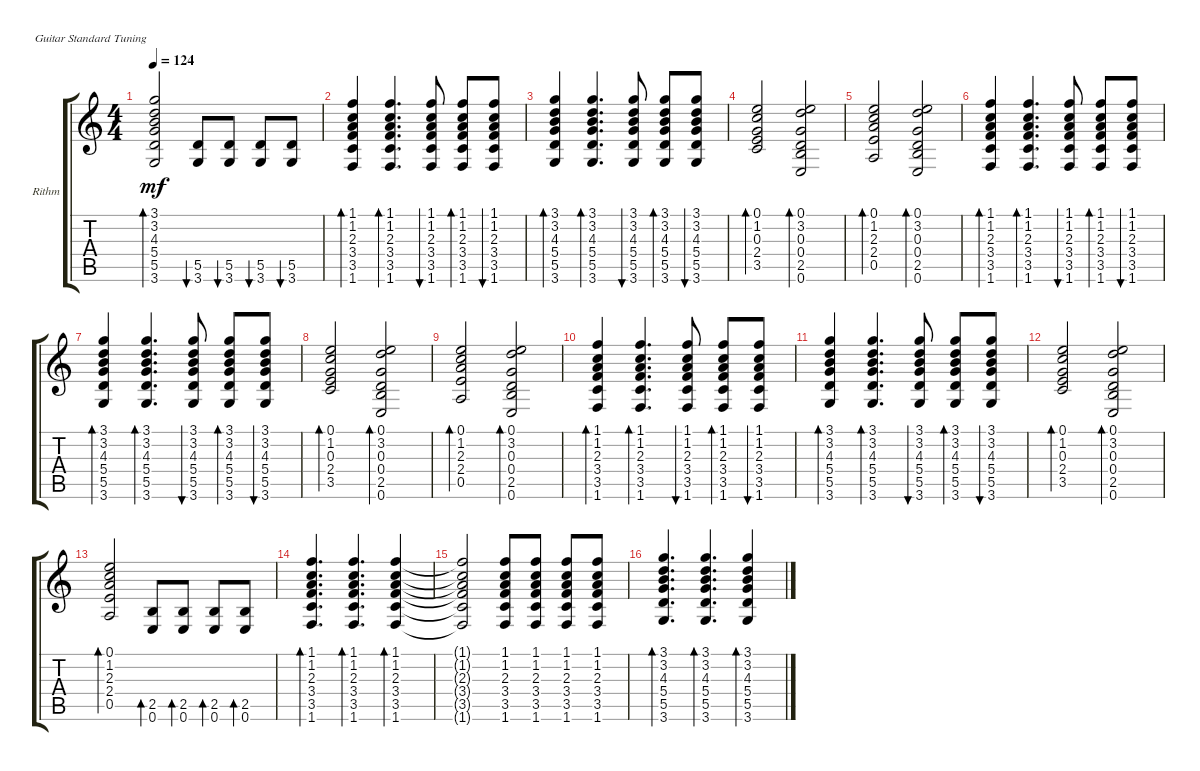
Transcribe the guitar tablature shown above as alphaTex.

\defaultSystemsLayout 4
\bracketExtendMode groupsimilarinstruments
\firstSystemTrackNameOrientation horizontal
\otherSystemsTrackNameOrientation horizontal
\track ("Rithm" "Rithm") {instrument electricguitarclean}
\staff {score tabs}
\tuning (E4 B3 G3 D3 A2 E2)
\ts (4 4)
\tempo 124
\clef g2
\ks c
(3.6 5.5 5.4 4.3 3.2 3.1).2{bd 114 dy mf} (3.6 5.5).8{bu 114} (3.6 5.5).8{bu 114} (3.6 5.5).8{bu 114} (3.6 5.5).8{bu 114} |
(1.6 3.5 3.4 2.3 1.2 1.1).4{bd 120} (1.6 3.5 3.4 2.3 1.2 1.1).4{d bd 122} (1.6 3.5 3.4 2.3 1.2 1.1).8{bu 119} (1.6 3.5 3.4 2.3 1.2 1.1).8{bd 119} (1.6 3.5 3.4 2.3 1.2 1.1).8{bu 119} |
(3.6 5.5 5.4 4.3 3.2 3.1).4{bd 114} (3.6 5.5 5.4 4.3 3.2 3.1).4{d bd 114} (3.6 5.5 5.4 4.3 3.2 3.1).8{bu 114} (3.6 5.5 5.4 4.3 3.2 3.1).8{bd 114} (3.6 5.5 5.4 4.3 3.2 3.1).8{bu 114} |
(3.5 2.4 0.3 1.2 0.1).2{bd 118} (2.5 0.4 0.3 3.2 0.1 0.6).2{bd 114} |
(0.5 2.4 2.3 1.2 0.1).2{bd 115} (2.5 0.4 0.3 3.2 0.1 0.6).2{bd 114} |
(1.6 3.5 3.4 2.3 1.2 1.1).4{bd 120} (1.6 3.5 3.4 2.3 1.2 1.1).4{d bd 122} (1.6 3.5 3.4 2.3 1.2 1.1).8{bu 119} (1.6 3.5 3.4 2.3 1.2 1.1).8{bd 119} (1.6 3.5 3.4 2.3 1.2 1.1).8{bu 119} |
(3.6 5.5 5.4 4.3 3.2 3.1).4{bd 114} (3.6 5.5 5.4 4.3 3.2 3.1).4{d bd 114} (3.6 5.5 5.4 4.3 3.2 3.1).8{bu 114} (3.6 5.5 5.4 4.3 3.2 3.1).8{bd 114} (3.6 5.5 5.4 4.3 3.2 3.1).8{bu 114} |
(3.5 2.4 0.3 1.2 0.1).2{bd 118} (2.5 0.4 0.3 3.2 0.1 0.6).2{bd 114} |
(0.5 2.4 2.3 1.2 0.1).2{bd 115} (2.5 0.4 0.3 3.2 0.1 0.6).2{bd 114} |
(1.6 3.5 3.4 2.3 1.2 1.1).4{bd 120} (1.6 3.5 3.4 2.3 1.2 1.1).4{d bd 122} (1.6 3.5 3.4 2.3 1.2 1.1).8{bu 119} (1.6 3.5 3.4 2.3 1.2 1.1).8{bd 119} (1.6 3.5 3.4 2.3 1.2 1.1).8{bu 119} |
(3.6 5.5 5.4 4.3 3.2 3.1).4{bd 114} (3.6 5.5 5.4 4.3 3.2 3.1).4{d bd 114} (3.6 5.5 5.4 4.3 3.2 3.1).8{bu 114} (3.6 5.5 5.4 4.3 3.2 3.1).8{bd 114} (3.6 5.5 5.4 4.3 3.2 3.1).8{bu 114} |
(3.5 2.4 0.3 1.2 0.1).2{bd 118} (2.5 0.4 0.3 3.2 0.1 0.6).2{bd 114} |
(0.5 2.4 2.3 1.2 0.1).2{bd 115} (2.5 0.6).8{bd 114} (2.5 0.6).8{bd 114} (2.5 0.6).8{bd 114} (2.5 0.6).8{bd 114} |
(1.6 3.5 3.4 2.3 1.2 1.1).4{d bd 120} (1.6 3.5 3.4 2.3 1.2 1.1).4{d bd 120} (1.6 3.5 3.4 2.3 1.2 1.1).4{bd 120} |
(1.6{t} 3.5{t} 3.4{t} 2.3{t} 1.2{t} 1.1{t}).2 (1.6 3.5 3.4 2.3 1.2 1.1).8 (1.6 3.5 3.4 2.3 1.2 1.1).8 (1.6 3.5 3.4 2.3 1.2 1.1).8 (1.6 3.5 3.4 2.3 1.2 1.1).8 |
(3.6 5.5 5.4 4.3 3.2 3.1).4{d bd 114} (3.6 5.5 5.4 4.3 3.2 3.1).4{d bd 114} (3.6 5.5 5.4 4.3 3.2 3.1).4{bd 114}
